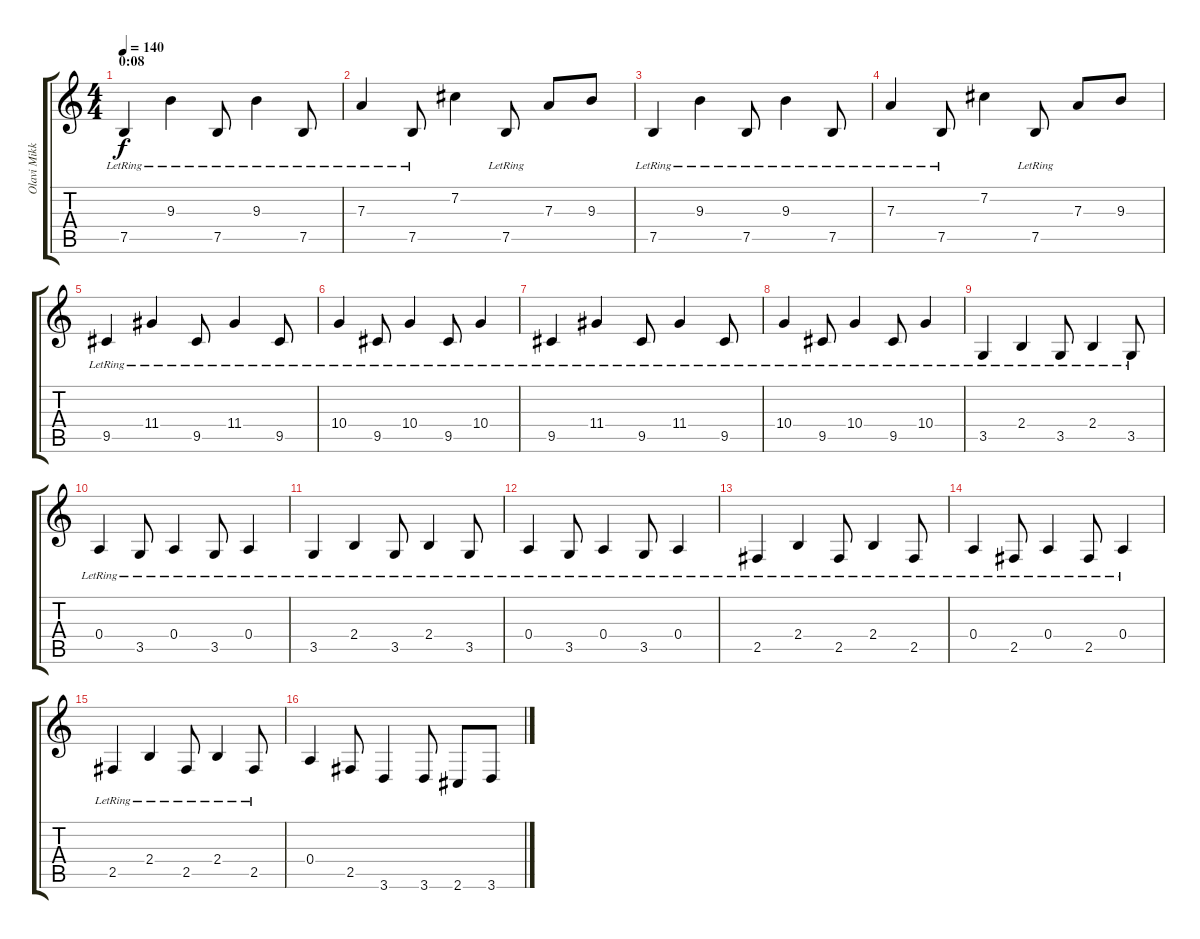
\track ("Olavi Mikkonen" "Olavi Mikk") {instrument distortionguitar}
\staff {score tabs}
\tuning (B3 Gb3 D3 A2 E2 B1) {hide}
\ts (4 4)
\section ("" "0:08")
\tempo 140
\clef g2
\ks c
7.5{lr}.4{dy f instrument distortionguitar} 9.3{lr}.4 7.5{lr}.8 9.3{lr}.4 7.5{lr}.8 |
7.3{lr}.4 7.5{lr}.8 7.2.4 7.5{lr}.8 7.3.8 9.3.8 |
7.5{lr}.4 9.3{lr}.4 7.5{lr}.8 9.3{lr}.4 7.5{lr}.8 |
7.3{lr}.4 7.5{lr}.8 7.2.4 7.5{lr}.8 7.3.8 9.3.8 |
9.5{lr}.4 11.4{lr}.4 9.5{lr}.8 11.4{lr}.4 9.5{lr}.8 |
10.4{lr}.4 9.5{lr}.8 10.4{lr}.4 9.5{lr}.8 10.4{lr}.4 |
9.5{lr}.4 11.4{lr}.4 9.5{lr}.8 11.4{lr}.4 9.5{lr}.8 |
10.4{lr}.4 9.5{lr}.8 10.4{lr}.4 9.5{lr}.8 10.4{lr}.4 |
3.5{lr}.4 2.4{lr}.4 3.5{lr}.8 2.4{lr}.4 3.5{lr}.8 |
0.4{lr}.4 3.5{lr}.8 0.4{lr}.4 3.5{lr}.8 0.4{lr}.4 |
3.5{lr}.4 2.4{lr}.4 3.5{lr}.8 2.4{lr}.4 3.5{lr}.8 |
0.4{lr}.4 3.5{lr}.8 0.4{lr}.4 3.5{lr}.8 0.4{lr}.4 |
2.5{lr}.4 2.4{lr}.4 2.5{lr}.8 2.4{lr}.4 2.5{lr}.8 |
0.4{lr}.4 2.5{lr}.8 0.4{lr}.4 2.5{lr}.8 0.4{lr}.4 |
2.5{lr}.4 2.4{lr}.4 2.5{lr}.8 2.4{lr}.4 2.5{lr}.8 |
0.4.4 2.5.8 3.6.4 3.6.8 2.6.8 3.6.8
